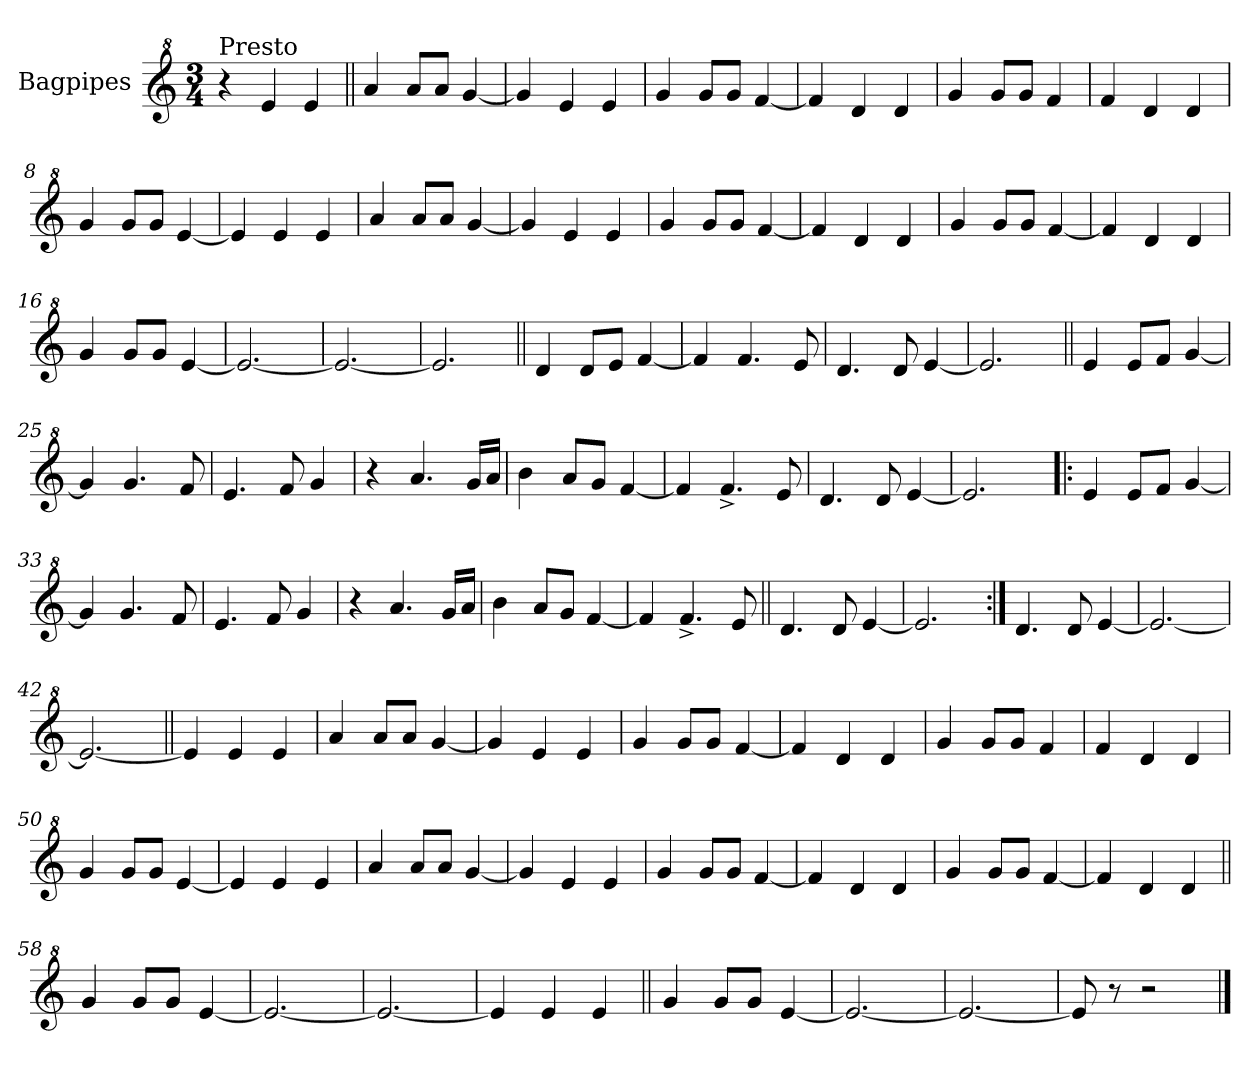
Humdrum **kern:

**kern
*part1
*staff1
*I"Bagpipes
*I'Bag
*clefG^2
*k[]
*C:
*M3/4
=1
!LO:TX:a:t=Presto
4r
4ee/
4ee/
=2||
4aa/
8aa/L
8aa/J
[4gg/
=3
4gg/]
4ee/
4ee/
=4
4gg/
8gg/L
8gg/J
[4ff/
=5
4ff/]
4dd/
4dd/
=6
4gg/
8gg/L
8gg/J
4ff/
=7
4ff/
4dd/
4dd/
=8
4gg/
8gg/L
8gg/J
[4ee/
=9
4ee/]
4ee/
4ee/
=10
4aa/
8aa/L
8aa/J
[4gg/
=11
4gg/]
4ee/
4ee/
!!LO:LB:g=z
=12
4gg/
8gg/L
8gg/J
[4ff/
=13
4ff/]
4dd/
4dd/
=14
4gg/
8gg/L
8gg/J
[4ff/
=15
4ff/]
4dd/
4dd/
=16
4gg/
8gg/L
8gg/J
[4ee/
=17
2.ee/_
=18
2.ee/_
=19
2.ee/]
=20||
4dd/
8dd/L
8ee/J
[4ff/
=21
4ff/]
4.ff/
8ee/
=22
4.dd/
8dd/
[4ee/
=23
2.ee/]
!!LO:LB:g=z
=24||
4ee/
8ee/L
8ff/J
[4gg/
=25
4gg/]
4.gg/
8ff/
=26
4.ee/
8ff/
4gg/
=27
4r
4.aa/
16gg/LL
16aa/JJ
=28
4bb\
8aa/L
8gg/J
[4ff/
=29
4ff/]
4.ff^/
8ee/
=30
4.dd/
8dd/
[4ee/
=31
2.ee/]
=32!|:
4ee/
8ee/L
8ff/J
[4gg/
=33
4gg/]
4.gg/
8ff/
=34
4.ee/
8ff/
4gg/
!!LO:LB:g=z
=35
4r
4.aa/
16gg/LL
16aa/JJ
=36
4bb\
8aa/L
8gg/J
[4ff/
=37
4ff/]
4.ff^/
8ee/
=38||
4.dd/
8dd/
[4ee/
=39
2.ee/]
=40:|!
4.dd/
8dd/
[4ee/
=41
2.ee/_
=42
2.ee/_
=43||
4ee/]
4ee/
4ee/
=44
4aa/
8aa/L
8aa/J
[4gg/
=45
4gg/]
4ee/
4ee/
=46
4gg/
8gg/L
8gg/J
[4ff/
!!LO:LB:g=z
=47
4ff/]
4dd/
4dd/
=48
4gg/
8gg/L
8gg/J
4ff/
=49
4ff/
4dd/
4dd/
=50
4gg/
8gg/L
8gg/J
[4ee/
=51
4ee/]
4ee/
4ee/
=52
4aa/
8aa/L
8aa/J
[4gg/
=53
4gg/]
4ee/
4ee/
=54
4gg/
8gg/L
8gg/J
[4ff/
=55
4ff/]
4dd/
4dd/
=56
4gg/
8gg/L
8gg/J
[4ff/
=57
4ff/]
4dd/
4dd/
!!LO:LB:g=z
=58||
4gg/
8gg/L
8gg/J
[4ee/
=59
2.ee/_
=60
2.ee/_
=61
4ee/]
4ee/
4ee/
=62||
4gg/
8gg/L
8gg/J
[4ee/
=63
2.ee/_
=64
2.ee/_
=65
8ee/]
8r
2r
==
*-
